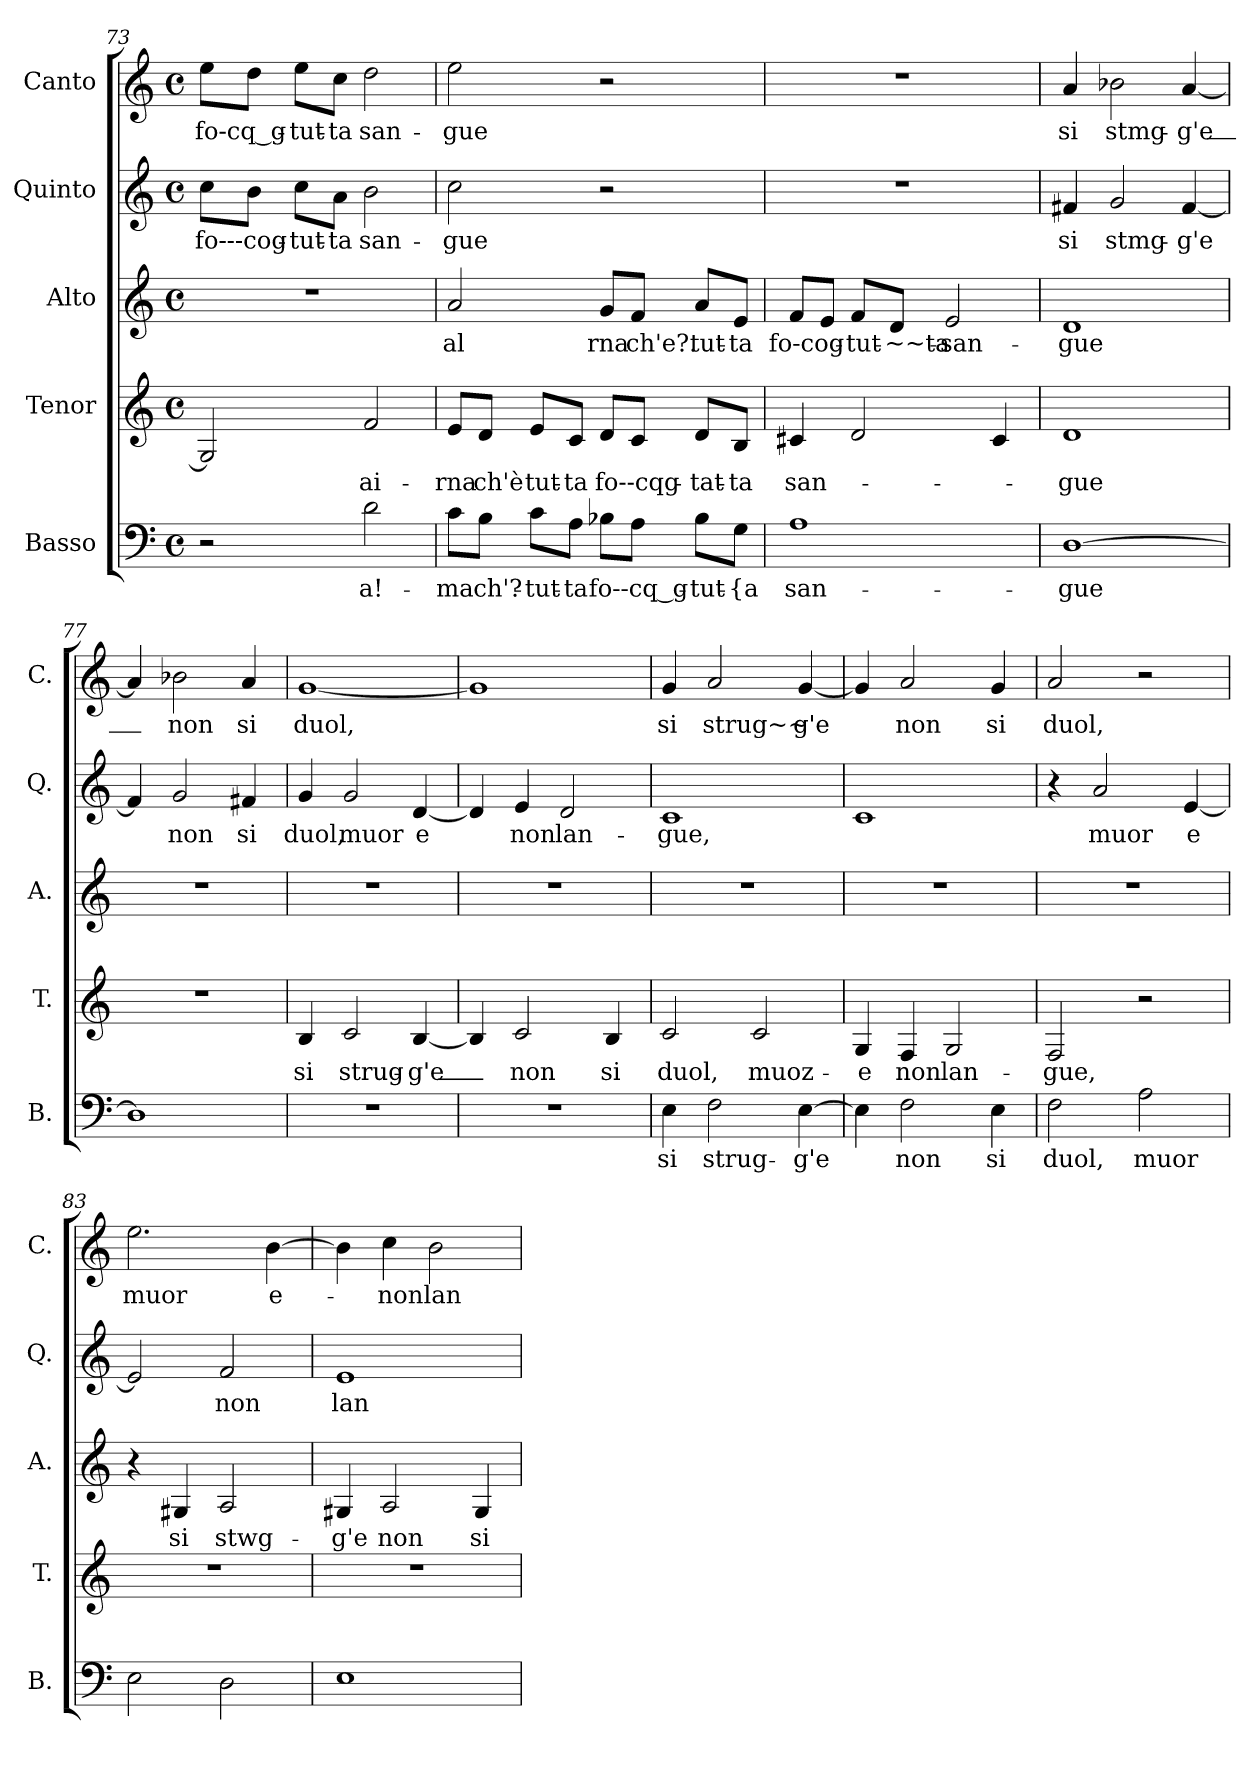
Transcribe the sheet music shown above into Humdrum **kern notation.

**kern	**text	**kern	**text	**kern	**text	**kern	**text	**kern	**text
*part5	*part5	*part4	*part4	*part3	*part3	*part2	*part2	*part1	*part1
*staff5	*staff5	*staff4	*staff4	*staff3	*staff3	*staff2	*staff2	*staff1	*staff1
*I"Basso	*	*I"Tenor	*	*I"Alto	*	*I"Quinto	*	*I"Canto	*
*I'B.	*	*I'T.	*	*I'A.	*	*I'Q.	*	*I'C.	*
*clefF4	*	*clefG2	*	*clefG2	*	*clefG2	*	*clefG2	*
*k[]	*	*k[]	*	*k[]	*	*k[]	*	*k[]	*
*M4/4	*	*M4/4	*	*M4/4	*	*M4/4	*	*M4/4	*
*met(c)	*	*met(c)	*	*met(c)	*	*met(c)	*	*met(c)	*
=73	=73	=73	=73	=73	=73	=73	=73	=73	=73
!	!	!	!	!	!	!	!LO:LY:b	!	!LO:LY:b
2r	.	2G/]	.	1r	.	8cc\L	-fo---cog-	8ee\L	-fo-cq_g-
.	.	.	.	.	.	8b\J	.	8dd\J	.
!	!	!	!	!	!	!	!LO:LY:b	!	!LO:LY:b
.	.	.	.	.	.	8cc\L	-tut-	8ee\L	-tut-
!	!	!	!	!	!	!	!LO:LY:b	!	!LO:LY:b
.	.	.	.	.	.	8a\J	-ta	8cc\J	-ta
!	!LO:LY:b	!	!LO:LY:b	!	!	!	!LO:LY:b	!	!LO:LY:b
2d\	-a!-	2f/	-ai-	.	.	2b\	-san-	2dd\	-san-
!!LO:LB:g=z
=74	=74	=74	=74	=74	=74	=74	=74	=74	=74
!	!LO:LY:b	!	!LO:LY:b	!	!LO:LY:b	!	!LO:LY:b	!	!LO:LY:b
8c\L	-ma	8e/L	-rna	2a/	-al	2cc\	-gue	2ee\	-gue
!	!LO:LY:b	!	!LO:LY:b	!	!	!	!	!	!
8B\J	-ch'?-	8d/J	-ch'è	.	.	.	.	.	.
!	!LO:LY:b	!	!LO:LY:b	!	!	!	!	!	!
8c\L	-tut-	8e/L	-tut-	.	.	.	.	.	.
!	!LO:LY:b	!	!LO:LY:b	!	!	!	!	!	!
8A\J	-ta	8c/J	-ta	.	.	.	.	.	.
!	!LO:LY:b	!	!LO:LY:b	!	!LO:LY:b	!	!	!	!
8B-X\L	-fo--cq_g-	8d/L	-fo--cqg-	8g/L	-rna	2r	.	2r	.
!	!	!	!	!	!LO:LY:b	!	!	!	!
8A\J	.	8c/J	.	8f/J	-ch'e?.	.	.	.	.
!	!LO:LY:b	!	!LO:LY:b	!	!LO:LY:b	!	!	!	!
8B-\L	-tut-	8d/L	-tat-	8a/L	-tut-	.	.	.	.
!	!LO:LY:b	!	!LO:LY:b	!	!LO:LY:b	!	!	!	!
8G\J	-{a	8B/J	-ta	8e/J	-ta	.	.	.	.
=75	=75	=75	=75	=75	=75	=75	=75	=75	=75
!	!LO:LY:b	!	!LO:LY:b	!	!LO:LY:b	!	!	!	!
1A	-san-	4c#X/	-san-	8f/L	-fo-cog-	1r	.	1r	.
.	.	.	.	8e/J	.	.	.	.	.
!	!	!	!	!	!LO:LY:b	!	!	!	!
.	.	2d/	.	8f/L	-tut-	.	.	.	.
!	!	!	!	!	!LO:LY:b	!	!	!	!
.	.	.	.	8d/J	-~~ta-	.	.	.	.
!	!	!	!	!	!LO:LY:b	!	!	!	!
.	.	.	.	2e/	-san-	.	.	.	.
.	.	4c#/	.	.	.	.	.	.	.
=76	=76	=76	=76	=76	=76	=76	=76	=76	=76
!	!LO:LY:b	!	!LO:LY:b	!	!LO:LY:b	!	!LO:LY:b	!	!LO:LY:b
[1D	-gue	1d	-gue	1d	-gue	4f#X/	-si	4a/	-si
!	!	!	!	!	!	!	!LO:LY:b	!	!LO:LY:b
.	.	.	.	.	.	2g/	-stmg-	2b-X\	-stmg-
!	!	!	!	!	!	!	!LO:LY:b	!	!LO:LY:b
.	.	.	.	.	.	[4f#/	-g'e	[4a/	-g'e_
=77	=77	=77	=77	=77	=77	=77	=77	=77	=77
1D]	.	1r	.	1r	.	4f#/]	.	4a/]	.
!	!	!	!	!	!	!	!LO:LY:b	!	!LO:LY:b
.	.	.	.	.	.	2g/	-non	2b-X\	-non
!	!	!	!	!	!	!	!LO:LY:b	!	!LO:LY:b
.	.	.	.	.	.	4f#X/	-si	4a/	-si
=78	=78	=78	=78	=78	=78	=78	=78	=78	=78
!	!	!	!LO:LY:b	!	!	!	!LO:LY:b	!	!LO:LY:b
1r	.	4B/	-si	1r	.	4g/	-duol,	[1g	-duol,
!	!	!	!LO:LY:b	!	!	!	!LO:LY:b	!	!
.	.	2c/	-strug-	.	.	2g/	-muor	.	.
!	!	!	!LO:LY:b	!	!	!	!LO:LY:b	!	!
.	.	[4B/	-g'e_	.	.	[4d/	-e	.	.
=79	=79	=79	=79	=79	=79	=79	=79	=79	=79
1r	.	4B/]	.	1r	.	4d/]	.	1g]	.
!	!	!	!LO:LY:b	!	!	!	!LO:LY:b	!	!
.	.	2c/	-non	.	.	4e/	-non	.	.
!	!	!	!	!	!	!	!LO:LY:b	!	!
.	.	.	.	.	.	2d/	-lan-	.	.
!	!	!	!LO:LY:b	!	!	!	!	!	!
.	.	4B/	-si	.	.	.	.	.	.
!!LO:PB:g=z
=80	=80	=80	=80	=80	=80	=80	=80	=80	=80
!	!LO:LY:b	!	!LO:LY:b	!	!	!	!LO:LY:b	!	!LO:LY:b
4E\	-si	2c/	-duol,	1r	.	1c	-gue,	4g/	-si
!	!LO:LY:b	!	!	!	!	!	!	!	!LO:LY:b
2F\	-strug-	.	.	.	.	.	.	2a/	-strug~~
!	!	!	!LO:LY:b	!	!	!	!	!	!
.	.	2c/	-muoz-	.	.	.	.	.	.
!	!LO:LY:b	!	!	!	!	!	!	!	!LO:LY:b
[4E\	-g'e	.	.	.	.	.	.	[4g/	-g'e
=81	=81	=81	=81	=81	=81	=81	=81	=81	=81
!	!	!	!LO:LY:b	!	!	!	!	!	!
4E\]	.	4G/	-e	1r	.	1c	.	4g/]	.
!	!LO:LY:b	!	!LO:LY:b	!	!	!	!	!	!LO:LY:b
2F\	-non	4F/	-non	.	.	.	.	2a/	-non
!	!	!	!LO:LY:b	!	!	!	!	!	!
.	.	2G/	-lan-	.	.	.	.	.	.
!	!LO:LY:b	!	!	!	!	!	!	!	!LO:LY:b
4E\	-si	.	.	.	.	.	.	4g/	-si
=82	=82	=82	=82	=82	=82	=82	=82	=82	=82
!	!LO:LY:b	!	!LO:LY:b	!	!	!	!	!	!LO:LY:b
2F\	-duol,	2F/	-gue,	1r	.	4r	.	2a/	-duol,
!	!	!	!	!	!	!	!LO:LY:b	!	!
.	.	.	.	.	.	2a/	-muor	.	.
!	!LO:LY:b	!	!	!	!	!	!	!	!
2A\	-muor	2r	.	.	.	.	.	2r	.
!	!	!	!	!	!	!	!LO:LY:b	!	!
.	.	.	.	.	.	[4e/	-e	.	.
=83	=83	=83	=83	=83	=83	=83	=83	=83	=83
!	!	!	!	!	!	!	!	!	!LO:LY:b
2E\	.	1r	.	4r	.	2e/]	.	2.ee\	-muor
!	!	!	!	!	!LO:LY:b	!	!	!	!
.	.	.	.	4G#X/	-si	.	.	.	.
!	!	!	!	!	!LO:LY:b	!	!LO:LY:b	!	!
2D\	.	.	.	2A/	-stwg-	2f/	-non	.	.
!	!	!	!	!	!	!	!	!	!LO:LY:b
.	.	.	.	.	.	.	.	[4b\	-e-
=84	=84	=84	=84	=84	=84	=84	=84	=84	=84
!	!	!	!	!	!LO:LY:b	!	!LO:LY:b	!	!
1E	.	1r	.	4G#X/	-g'e	1e	-lan-	4b\]	.
!	!	!	!	!	!LO:LY:b	!	!	!	!LO:LY:b
.	.	.	.	2A/	-non	.	.	4cc\	-non
!	!	!	!	!	!	!	!	!	!LO:LY:b
.	.	.	.	.	.	.	.	2b\	-lan-
!	!	!	!	!	!LO:LY:b	!	!	!	!
.	.	.	.	4G#/	-si	.	.	.	.
=	=	=	=	=	=	=	=	=	=
*-	*-	*-	*-	*-	*-	*-	*-	*-	*-
